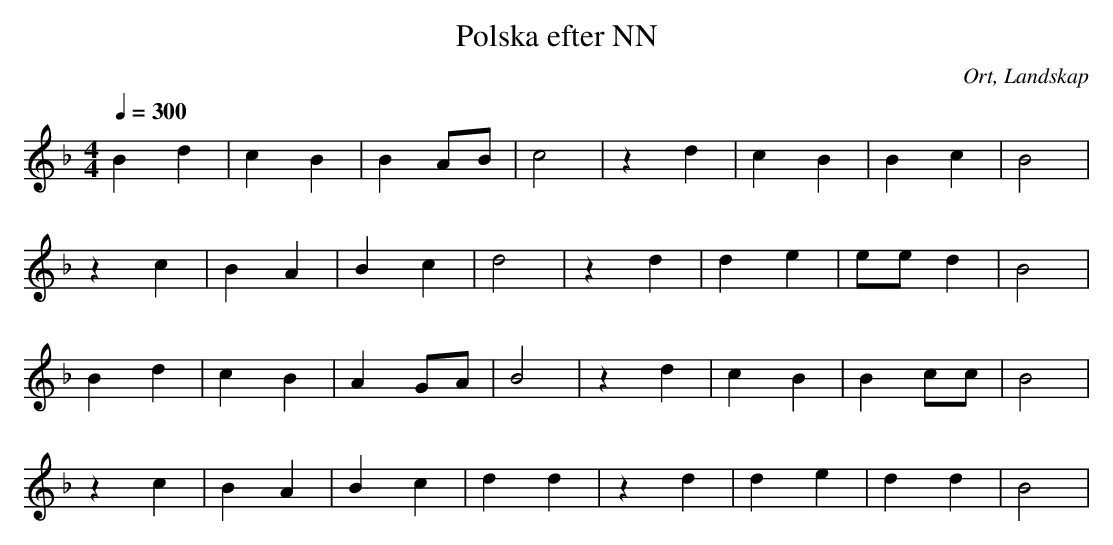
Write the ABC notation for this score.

X:1
T:Polska efter NN
O:Ort, Landskap
M:4/4
L:1/4
K:F
Q:300
B d | c B | B A/B/ | c2 | z d | c B | B    c | B2 |
z c | B A | B c    | d2 | z d | d e | e/e/ d | B2 |
B d | c B | A G/A/ | B2 | z d | c B | B c/c/ | B2 |
z c | B A | B c    | d d | z d | d e | d d | B2 |
